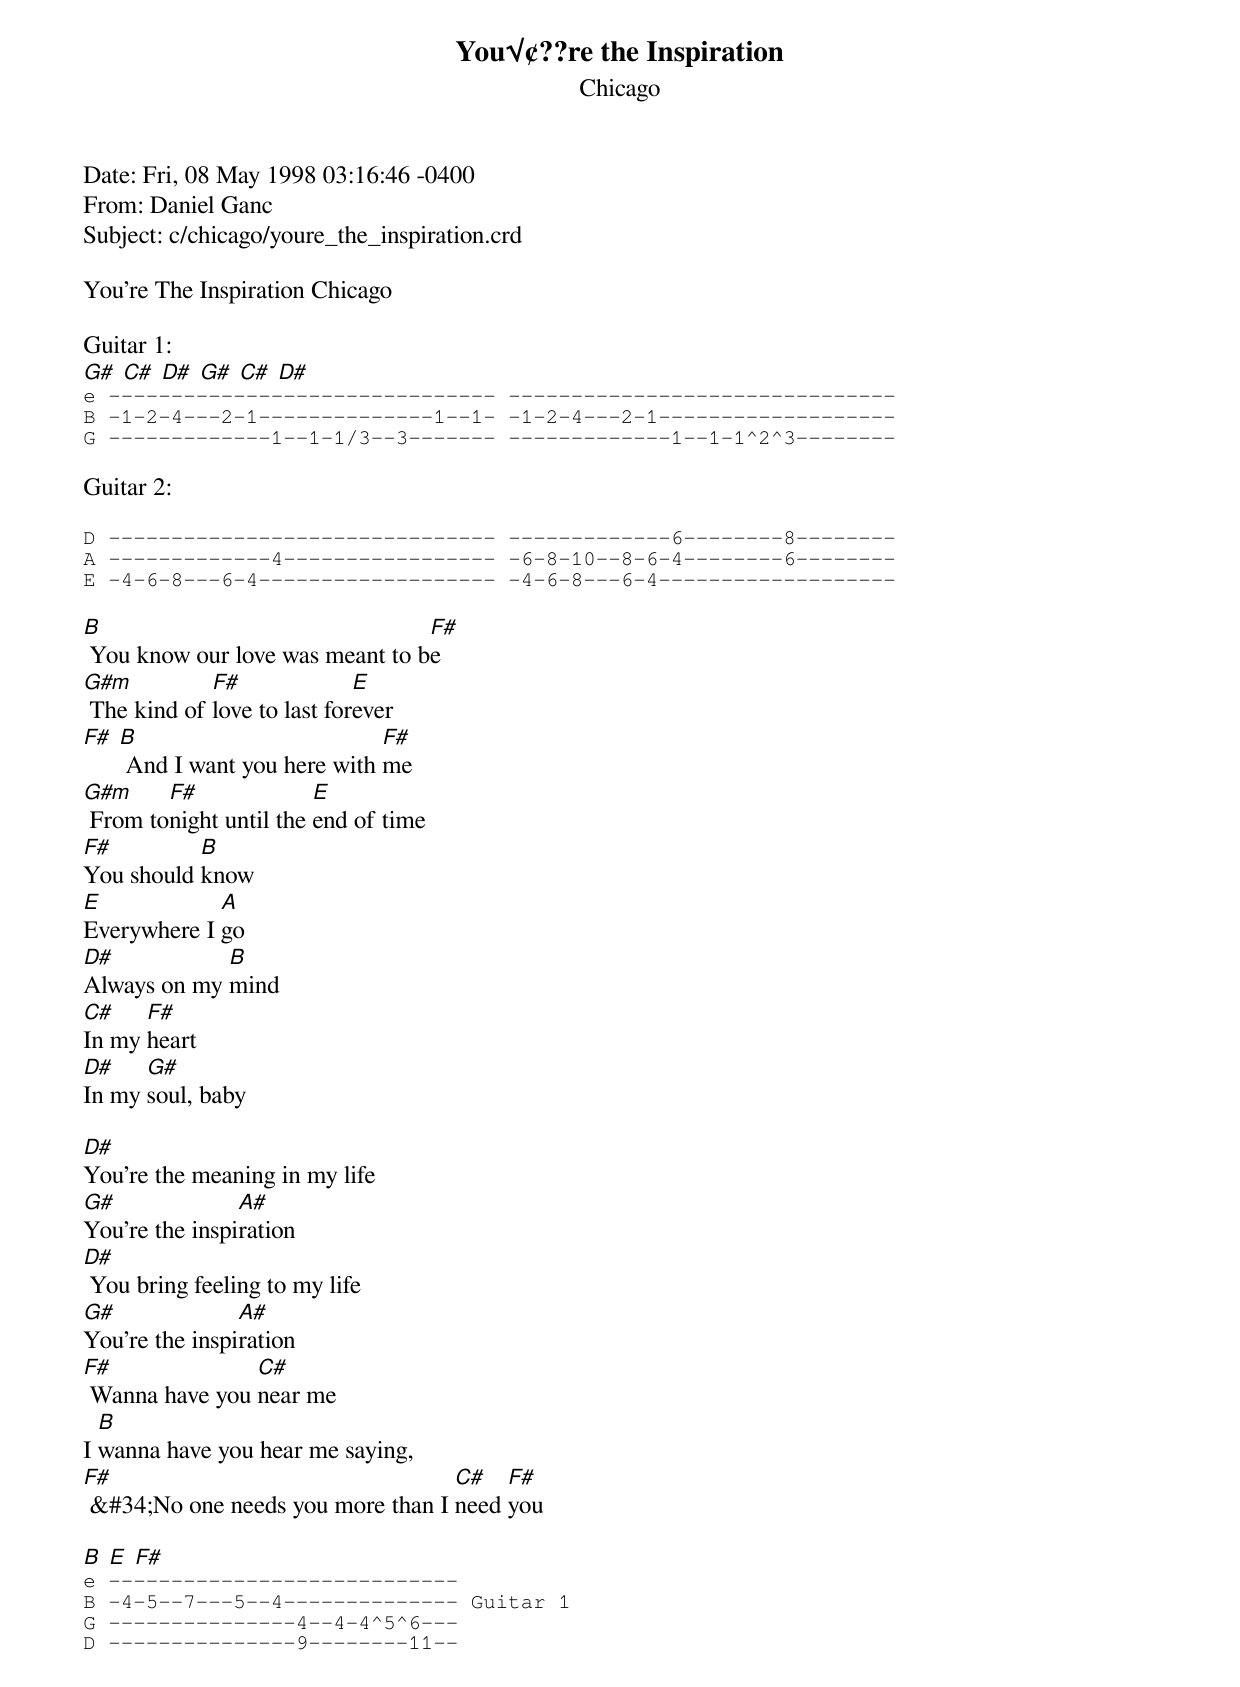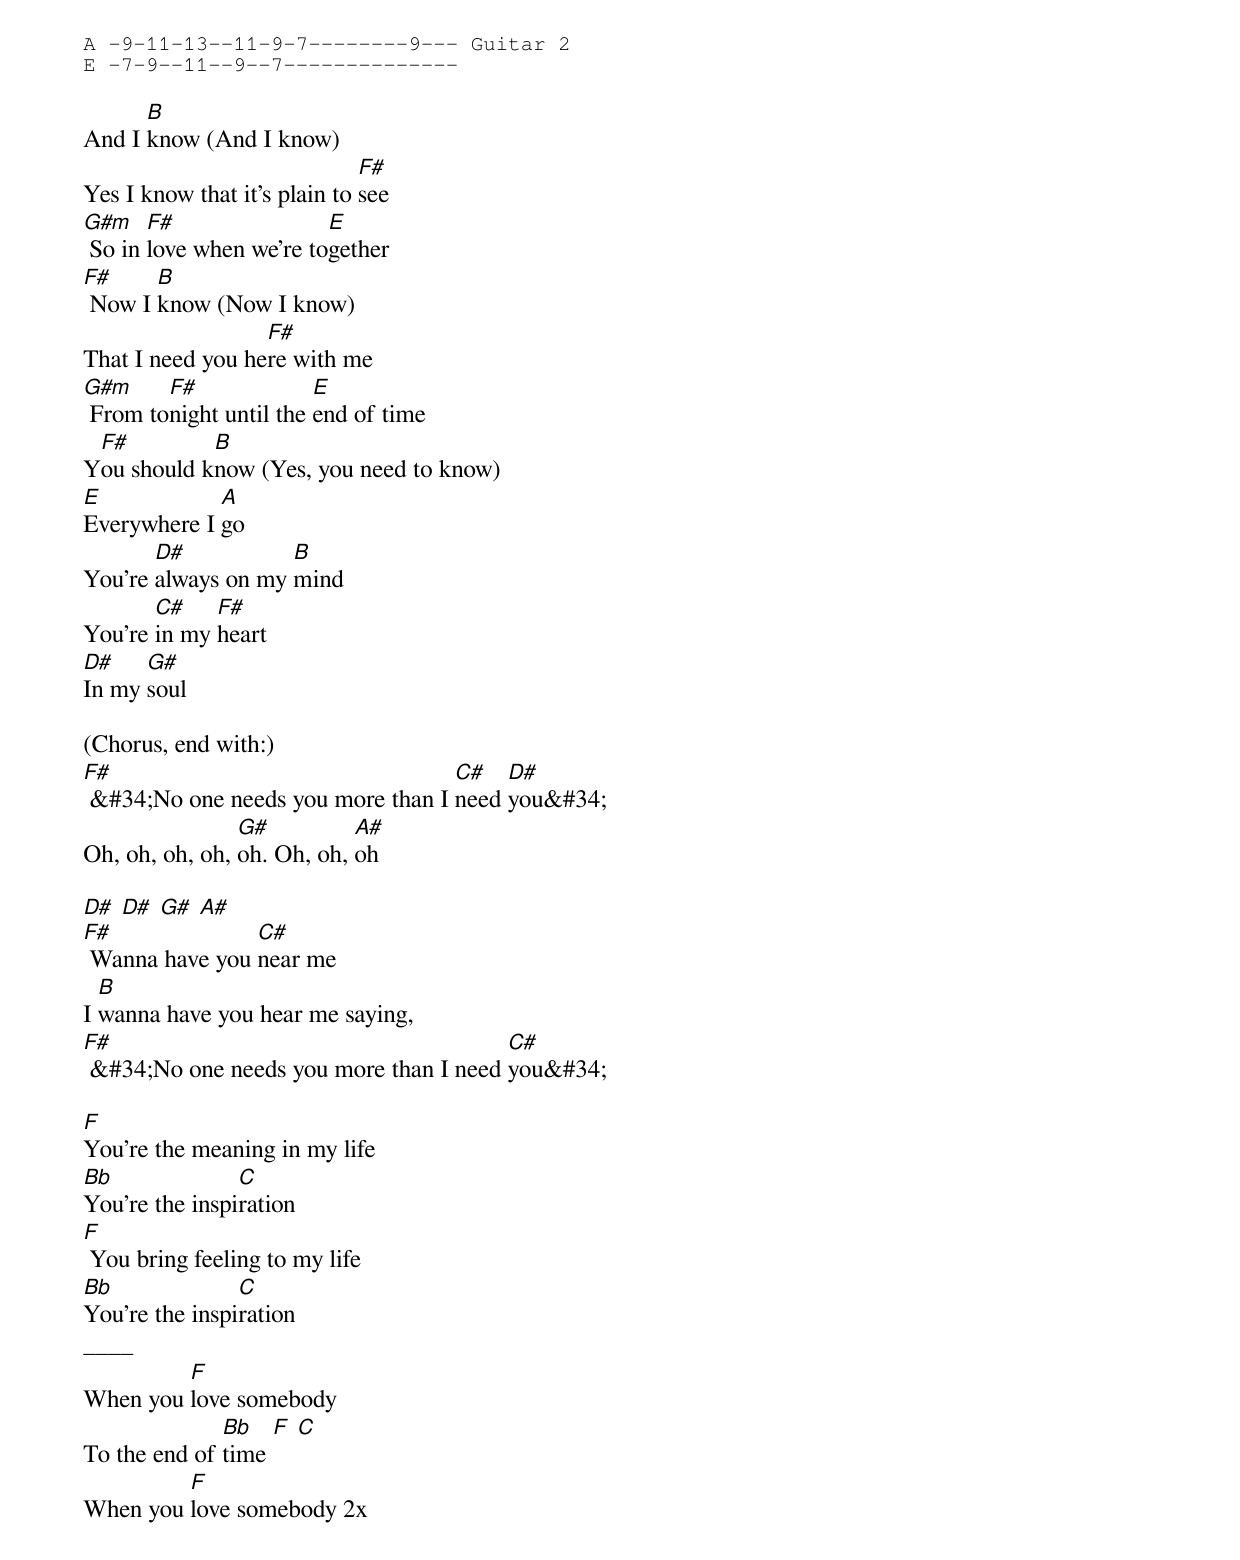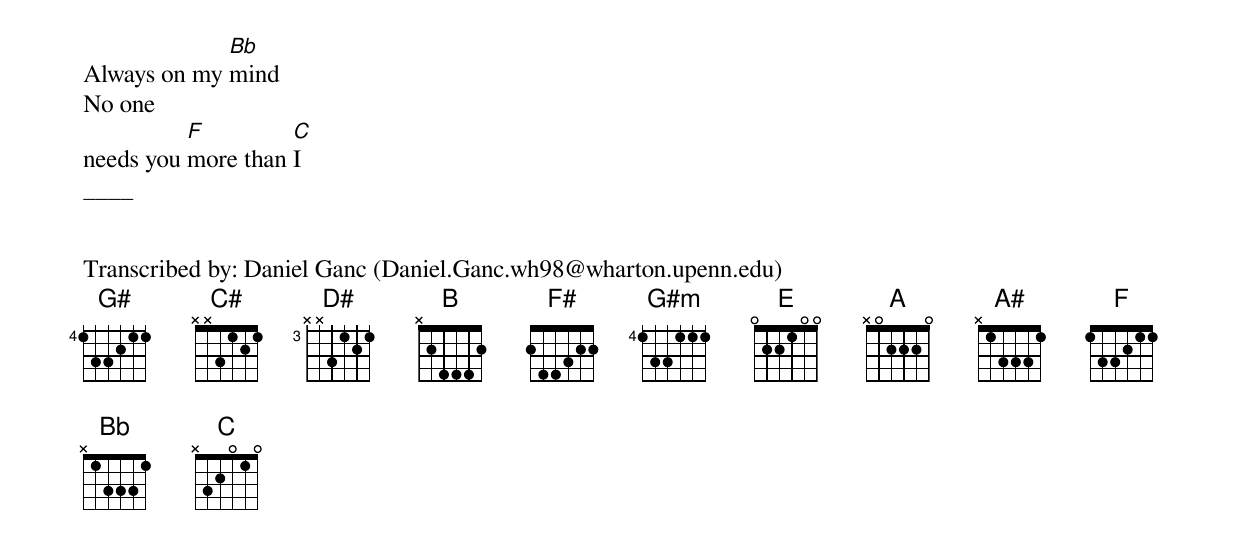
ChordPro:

{t:You√¢??re the Inspiration}
{st:Chicago}

Date: Fri, 08 May 1998 03:16:46 -0400
From: Daniel Ganc
Subject: c/chicago/youre_the_inspiration.crd

You're The Inspiration Chicago

Guitar 1:
[G#] [C#] [D#] [G#] [C#] [D#]
{sot}
e ------------------------------- -------------------------------
B -1-2-4---2-1--------------1--1- -1-2-4---2-1-------------------
G -------------1--1-1/3--3------- -------------1--1-1^2^3--------
{eot}

Guitar 2:

{sot}
D ------------------------------- -------------6--------8--------
A -------------4----------------- -6-8-10--8-6-4--------6--------
E -4-6-8---6-4------------------- -4-6-8---6-4-------------------
{eot}

[B] You know our love was meant to b[F#]e
[G#m] The kind of [F#]love to last for[E]ever
[F#] [B] And I want you here with [F#]me
[G#m] From to[F#]night until the [E]end of time
[F#]You should [B]know
[E]Everywhere I [A]go
[D#]Always on my [B]mind
[C#]In my [F#]heart
[D#]In my [G#]soul, baby

[D#]You're the meaning in my life
[G#]You're the inspi[A#]ration
[D#] You bring feeling to my life
[G#]You're the inspi[A#]ration
[F#] Wanna have you [C#]near me
I [B]wanna have you hear me saying,
[F#] &#34;No one needs you more than I [C#]need [F#]you

[B] [E] [F#]
{sot}
e ----------------------------
B -4-5--7---5--4-------------- Guitar 1
G ---------------4--4-4^5^6---
D ---------------9--------11--
A -9-11-13--11-9-7--------9--- Guitar 2
E -7-9--11--9--7--------------
{eot}

And I [B]know (And I know)
Yes I know that it's plain to [F#]see
[G#m] So in [F#]love when we're to[E]gether
[F#] Now I [B]know (Now I know)
That I need you he[F#]re with me
[G#m] From to[F#]night until the [E]end of time
Y[F#]ou should k[B]now (Yes, you need to know)
[E]Everywhere I [A]go
You're [D#]always on my [B]mind
You're [C#]in my [F#]heart
[D#]In my [G#]soul

(Chorus, end with:)
[F#] &#34;No one needs you more than I [C#]need [D#]you&#34;
Oh, oh, oh, oh, [G#]oh. Oh, oh, [A#]oh

[D#] [D#] [G#] [A#]
[F#] Wanna have you [C#]near me
I [B]wanna have you hear me saying,
[F#] &#34;No one needs you more than I need [C#]you&#34;

[F]You're the meaning in my life
[Bb]You're the inspi[C]ration
[F] You bring feeling to my life
[Bb]You're the inspi[C]ration
____
When you [F]love somebody
To the end of [Bb]time [F] [C]
When you [F]love somebody 2x
Always on my [Bb]mind
No one
needs you [F]more than [C]I
____


Transcribed by: Daniel Ganc (Daniel.Ganc.wh98@wharton.upenn.edu)
